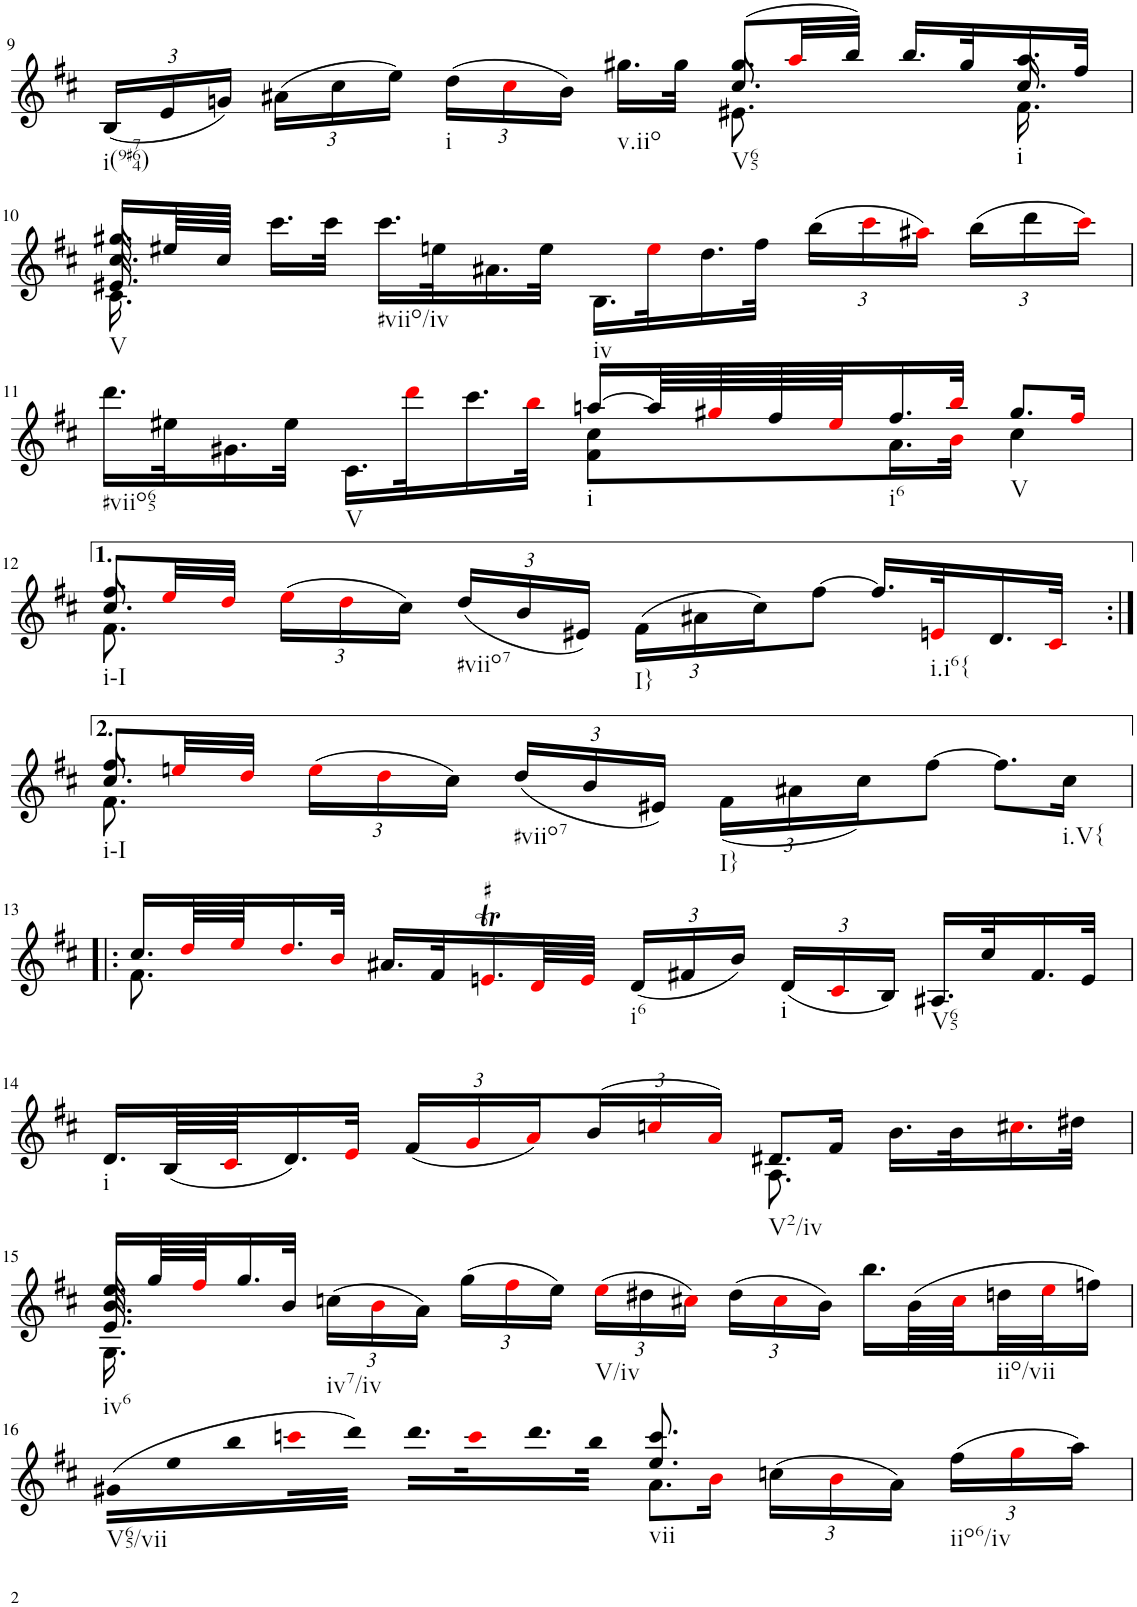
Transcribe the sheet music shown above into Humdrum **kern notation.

**kern
*part1
*staff1
*I"Violin
*I'Vln.
!!LO:PB:g=z
*clefG2
*k[f#c#]
*M4/4
*met(c)
*Xbrackettup
=9
*^
*	*^
!LO:TX:b:t=i(9#764)	!	!
(24B/LL	2ryy	2ryy
24e/	.	.
24gn/JJ)	.	.
(24a#X\LL	.	.
24cc#\	.	.
24ee\JJ)	.	.
!LO:TX:b:t=i	!	!
(24dd\LL	.	.
24cc#i\	.	.
24b\JJ)	.	.
!LO:TX:b:t=v.iio	!	!
16.gg#X\LL	.	.
32gg#\JJk	.	.
!LO:TX:b:t=V65	!	!
(8.gg#/L	8.cc#/	8.e#X\
32aai/LL	8.ryy	8.ryy
32bb/JJJ)	.	.
16.bb/LL	.	.
32gg#/K	.	.
!LO:TX:b:t=i	!	!
16.aa/	16.cc#/	16.f#\
32ff#/JJk	32ryy	32ryy
!!LO:LB:g=z	!!	!!
=10	=10	=10
*	*	*^
!LO:TX:b:t=V	!	!	!
16.gg#X/LL	16.cc#/	16.e#X/	16.c#\
64ee#X/LL	2ryy	2ryy	2ryy
64cc#/JJJJ	.	.	.
16.ccc#\LL	.	.	.
32ccc#\JJk	.	.	.
!LO:TX:b:t=#viio/iv	!	!	!
16.ccc#\LL	.	.	.
32een\K	.	.	.
16.a#X\	.	.	.
32ee\JJk	.	.	.
!LO:TX:b:t=iv	!	!	!
16.B\LL	.	.	.
32eei\K	4ryy	4ryy	4ryy
16.dd\	.	.	.
32ff#\JJk	.	.	.
(24bb\LL	.	.	.
24ccc#i\	.	.	.
24aa#Xi\JJ)	.	.	.
.	8ryy	8ryy	8ryy
(24bb\LL	.	.	.
24ddd\	.	.	.
24ccc#i\JJ)	.	.	.
.	32ryy	32ryy	32ryy
!!LO:LB:g=z	!!	!!	!!
=11	=11	=11	=11
!LO:TX:b:t=#viio65	!	!	!
*	*v	*v	*v
16.ddd\LL	2ryy
32ee#X\K	.
16.g#X\	.
32ee#\JJk	.
!LO:TX:b:t=V	!
16.c#\LL	.
32dddi\K	.
16.ccc#\	.
32bbi\JJk	.
!LO:TX:b:t=i	!
[16aan/LL	8f#\ 8cc#\L
64aa/LL]	.
64gg#Xi/	.
64ff#/	.
64ee#i/JJ	.
!LO:TX:b:t=i6	!
16.ff#/	16.a\L
32bbi/JJk	32bi\JJk
!LO:TX:b:t=V	!
8.gg#/L	4cc#\
16ff#i/Jk	.
!!LO:LB:g=z	!!
=12	=12
*	*^
!LO:TX:b:t=i-I	!	!
8.ff#/L	8.f#\	8.cc#/
32eei/LL	2ryy	2ryy
32ddi/JJJ	.	.
(24eei\LL	.	.
24ddi\	.	.
24cc#\JJ)	.	.
!LO:TX:b:t=#viio7	!	!
(24dd/LL	.	.
24b/	.	.
24e#X/JJ)	.	.
!LO:TX:b:t=I}	!	!
(24f#\LL	.	.
24a#X\	.	.
24cc#\J)	.	.
[8ff#\J	.	.
.	4ryy	4ryy
16.ff#/LL]	.	.
!LO:TX:b:t=i.i6{	!	!
32eni/K	.	.
16.d/	.	.
.	16ryy	16ryy
32c#i/JJk	.	.
!!LO:LB:g=z	!!	!!
=12X1:|!	=12X1:|!	=12X1:|!
!LO:TX:b:t=i-I	!	!
8.ff#/L	8.f#\	8.cc#/
32eeni/LL	2ryy	2ryy
32ddi/JJJ	.	.
(24eei\LL	.	.
24ddi\	.	.
24cc#\JJ)	.	.
!LO:TX:b:t=#viio7	!	!
(<24dd/LL	.	.
24b/	.	.
24e#X/JJ)	.	.
!LO:TX:b:t=I}	!	!
(<24f#\LL	.	.
24a#X\	.	.
24cc#\J)	.	.
[8ff#\J	.	.
.	4ryy	4ryy
8.ff#\L]	.	.
!LO:TX:b:t=i.V{	!	!
16cc#\Jk	16ryy	16ryy
*	*v	*v
!!LO:LB:g=z
=13!|:	=13!|:
16.cc#/LL	8.f#\
64ddi/LL	.
64eei/JJ	.
16.ddi/	.
.	2ryy
32bi/JJk	.
16.a#X/LL	.
32f#/K	.
!LO:TR:acc=#	!
16.enTi/	.
64di/LL	.
64ei/JJJJ	.
!LO:TX:b:t=i6	!
(24d/LL	.
24f#X/	.
24b/JJ)	.
!LO:TX:b:t=i	!
(24d/LL	.
24c#i/	.
.	4ryy
24B/JJ)	.
!LO:TX:b:t=V65	!
16.A#X/LL	.
32cc#/K	.
16.f#/	.
.	16ryy
32e/JJk	.
!!LO:LB:g=z	!!
=14	=14
!LO:TX:b:t=i	!
16.d/LL	2ryy
(64B/LL	.
64c#i/JJ	.
16.d/)	.
32ei/JJk	.
(24f#/LL	.
24gi/	.
24ai/)	.
(24b/	.
24ccni/	.
24ai/JJ)	.
!LO:TX:b:t=V2/iv	!
8.d#X/L	8.A\
16f#/Jk	4ryy
16.b\LL	.
32b\K	.
16.cc#Xi\	.
.	16ryy
32dd#X\JJk	.
!!LO:LB:g=z	!!
=15	=15
*^	*^
!LO:TX:b:t=iv6	!	!	!
16.ee/LL	16.b/	16.e/	16.G\
64gg/LL	2ryy	2ryy	2ryy
64ff#i/JJ	.	.	.
16.gg/	.	.	.
32b/JJk	.	.	.
!LO:TX:b:t=iv7/iv	!	!	!
(24ccn\LL	.	.	.
24bi\	.	.	.
24a\JJ)	.	.	.
(24gg\LL	.	.	.
24ff#i\	.	.	.
24ee\JJ)	.	.	.
!LO:TX:b:t=V/iv	!	!	!
(24eei\LL	.	.	.
24dd#X\	.	.	.
24cc#Xi\JJ)	.	.	.
.	4ryy	4ryy	4ryy
(24dd#\LL	.	.	.
24cc#i\	.	.	.
24b\JJ)	.	.	.
16.bb\LL	.	.	.
(64b\LL	8ryy	8ryy	8ryy
64cc#i\J	.	.	.
!LO:TX:b:t=iio/vii	!	!	!
32ddn\	.	.	.
32eei\J	.	.	.
16ffn\JJ)	.	.	.
.	32ryy	32ryy	32ryy
!!LO:LB:g=z	!!	!!	!!
=16	=16	=16	=16
!LO:TX:b:t=V65/vii	!	!	!
*	*v	*v	*v
(16g#XLL	2ryy
16ee	.
16bb	.
32cccniL	.
32dddJJJ)	.
16.dddLL	.
32ccciK	.
16.ddd	.
32bbJJk	.
!LO:TX:b:t=vii	!
8.ee/ 8.ccc/	8.a\L
16ryy	16bi\Jk
(24ccn\LL	4ryy
24bi\	.
24a\JJ)	.
!LO:TX:b:t=iio6/iv	!
(24ff#\LL	.
24ggi\	.
24aa\JJ)	.
*v	*v
=
*-
